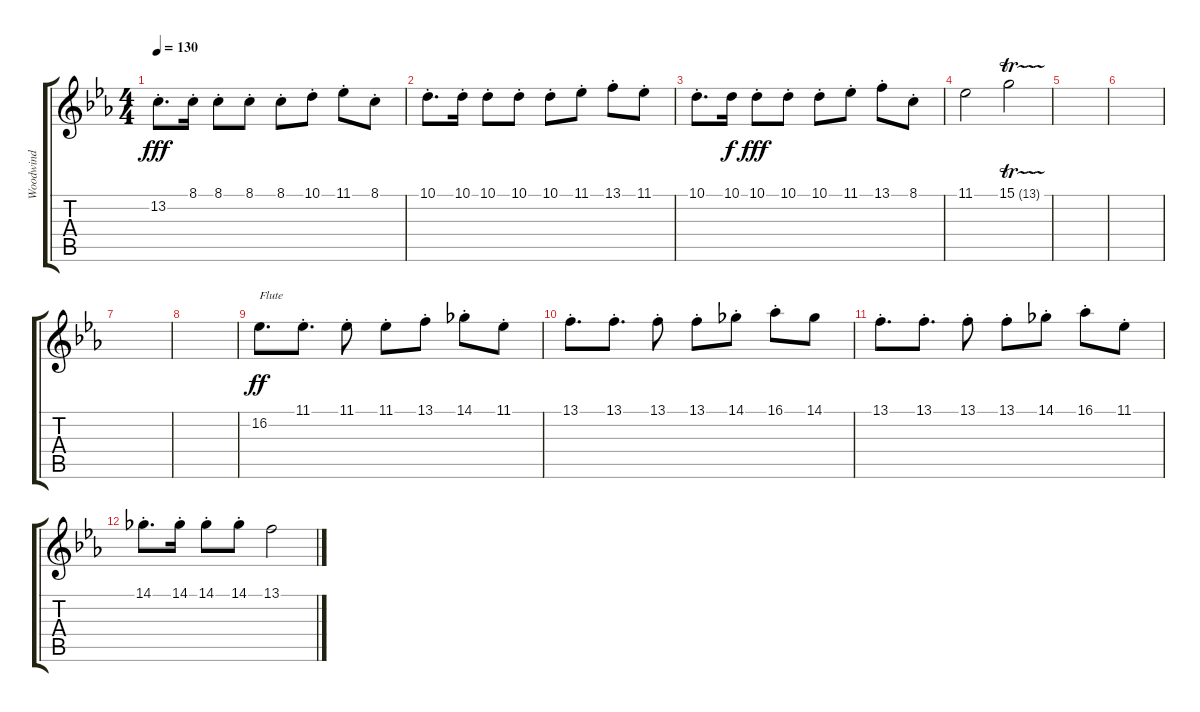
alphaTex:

\track ("Woodwind" "Woodwind") {instrument flute}
\staff {score tabs}
\tuning (E4 B3 G3 D3 A2 E2) {hide}
\ts (4 4)
\tempo 130
\clef g2
\ks cminor
13.2{st}.8{d dy fff volume 14 instrument flute} 8.1{st}.16 8.1{st}.8 8.1{st}.8 8.1{st}.8 10.1{st}.8 11.1{st}.8 8.1{st}.8 |
10.1{st}.8{d} 10.1{st}.16 10.1{st}.8 10.1{st}.8 10.1{st}.8 11.1{st}.8 13.1{st}.8 11.1{st}.8 |
10.1{st}.8{d} 10.1.16{dy f} 10.1{st}.8{dy fff} 10.1{st}.8 10.1{st}.8 11.1{st}.8 13.1{st}.8 8.1{st}.8 |
11.1.2 15.1{tr (13 32)}.2 |
|
|
|
|
16.2.8{d txt "Flute" dy ff instrument flute} 11.1{st}.8{d} 11.1{st}.8 11.1{st}.8 13.1{st}.8 14.1{st}.8 11.1{st}.8 |
13.1{st}.8{d} 13.1{st}.8{d} 13.1{st}.8 13.1{st}.8 14.1{st}.8 16.1{st}.8 14.1.8 |
13.1{st}.8{d} 13.1{st}.8{d} 13.1{st}.8 13.1{st}.8 14.1{st}.8 16.1{st}.8 11.1{st}.8 |
14.1{st}.8{d} 14.1{st}.16 14.1{st}.8 14.1{st}.8 13.1.2
